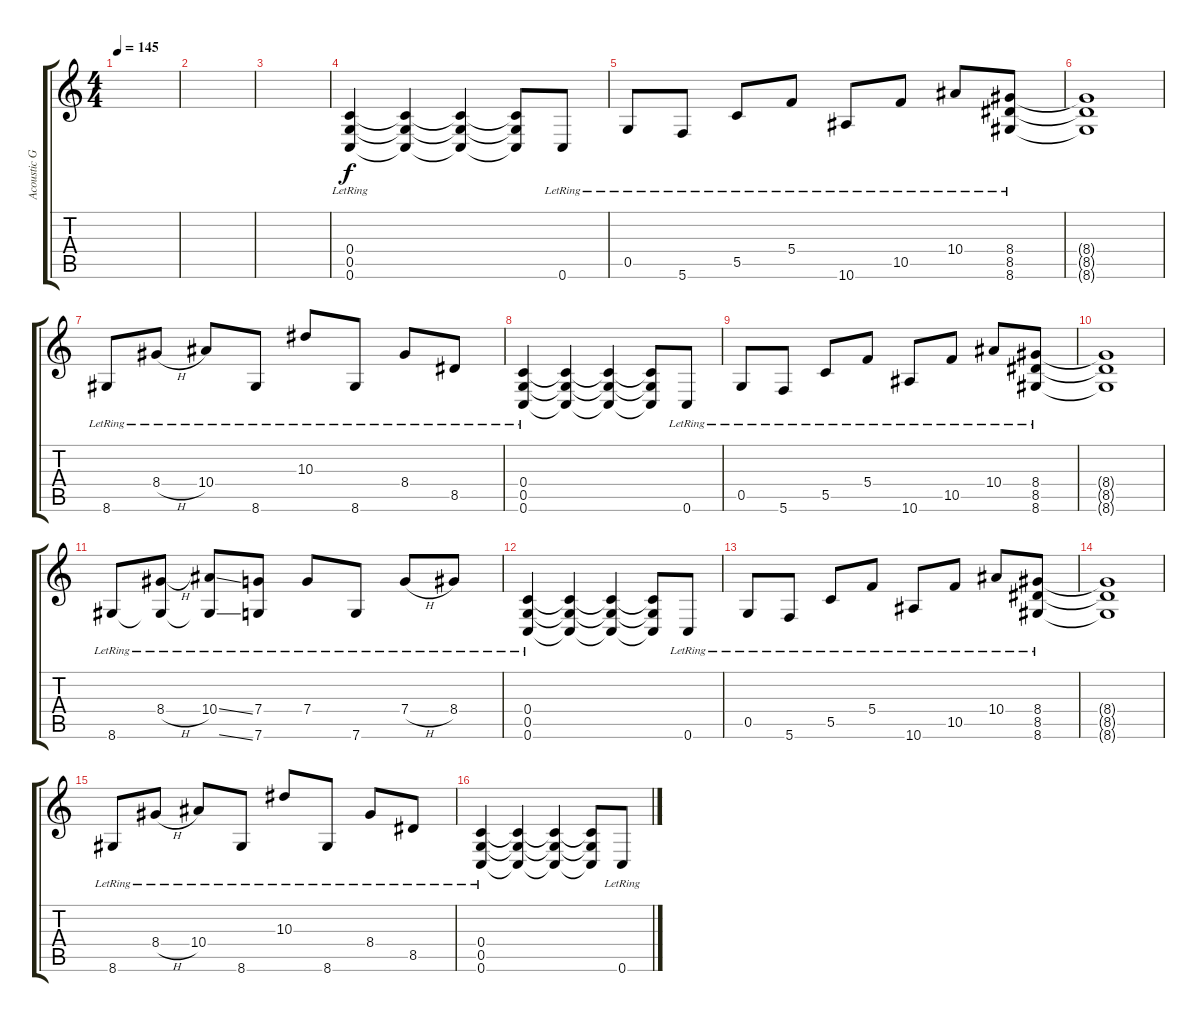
\track ("Acoustic Guitar" "Acoustic G") {instrument acousticguitarsteel}
\staff {score tabs}
\tuning (D4 A3 F3 C3 G2 C2) {hide}
\ts (4 4)
\tempo 145
\clef g2
\ks c
|
|
|
(0.4{lr} 0.5{lr} 0.6{lr}).4 (0.4{t} 0.5{t} 0.6{t}).4 (0.4{t} 0.5{t} 0.6{t}).4 (0.4{t} 0.5{t} 0.6{t}).8 0.6{lr}.8 |
0.5{lr}.8 5.6{lr}.8 5.5{lr}.8 5.4{lr}.8 10.6{lr}.8 10.5{lr}.8 10.4{lr}.8 (8.4{lr} 8.5{lr} 8.6{lr}).8 |
(8.4{t} 8.5{t} 8.6{t}).1 |
8.6{lr}.8 8.4{h lr}.8 10.4{lr}.8 8.6{lr}.8 10.3{lr}.8 8.6{lr}.8 8.4{lr}.8 8.5{lr}.8 |
(0.4{lr} 0.5{lr} 0.6{lr}).4 (0.4{t} 0.5{t} 0.6{t}).4 (0.4{t} 0.5{t} 0.6{t}).4 (0.4{t} 0.5{t} 0.6{t}).8 0.6{lr}.8 |
0.5{lr}.8 5.6{lr}.8 5.5{lr}.8 5.4{lr}.8 10.6{lr}.8 10.5{lr}.8 10.4{lr}.8 (8.4{lr} 8.5{lr} 8.6{lr}).8 |
(8.4{t} 8.5{t} 8.6{t}).1 |
8.6{lr}.8 (8.4{h lr} 8.6{t}).8 (10.4{ss lr} 8.6{ss t}).8 (7.4{lr} 7.6{lr}).8 7.4{lr}.8 7.6{lr}.8 7.4{h lr}.8 8.4{lr}.8 |
(0.4{lr} 0.5{lr} 0.6{lr}).4 (0.4{t} 0.5{t} 0.6{t}).4 (0.4{t} 0.5{t} 0.6{t}).4 (0.4{t} 0.5{t} 0.6{t}).8 0.6{lr}.8 |
0.5{lr}.8 5.6{lr}.8 5.5{lr}.8 5.4{lr}.8 10.6{lr}.8 10.5{lr}.8 10.4{lr}.8 (8.4{lr} 8.5{lr} 8.6{lr}).8 |
(8.4{t} 8.5{t} 8.6{t}).1 |
8.6{lr}.8 8.4{h lr}.8 10.4{lr}.8 8.6{lr}.8 10.3{lr}.8 8.6{lr}.8 8.4{lr}.8 8.5{lr}.8 |
(0.4{lr} 0.5{lr} 0.6{lr}).4 (0.4{t} 0.5{t} 0.6{t}).4 (0.4{t} 0.5{t} 0.6{t}).4 (0.4{t} 0.5{t} 0.6{t}).8 0.6{lr}.8
